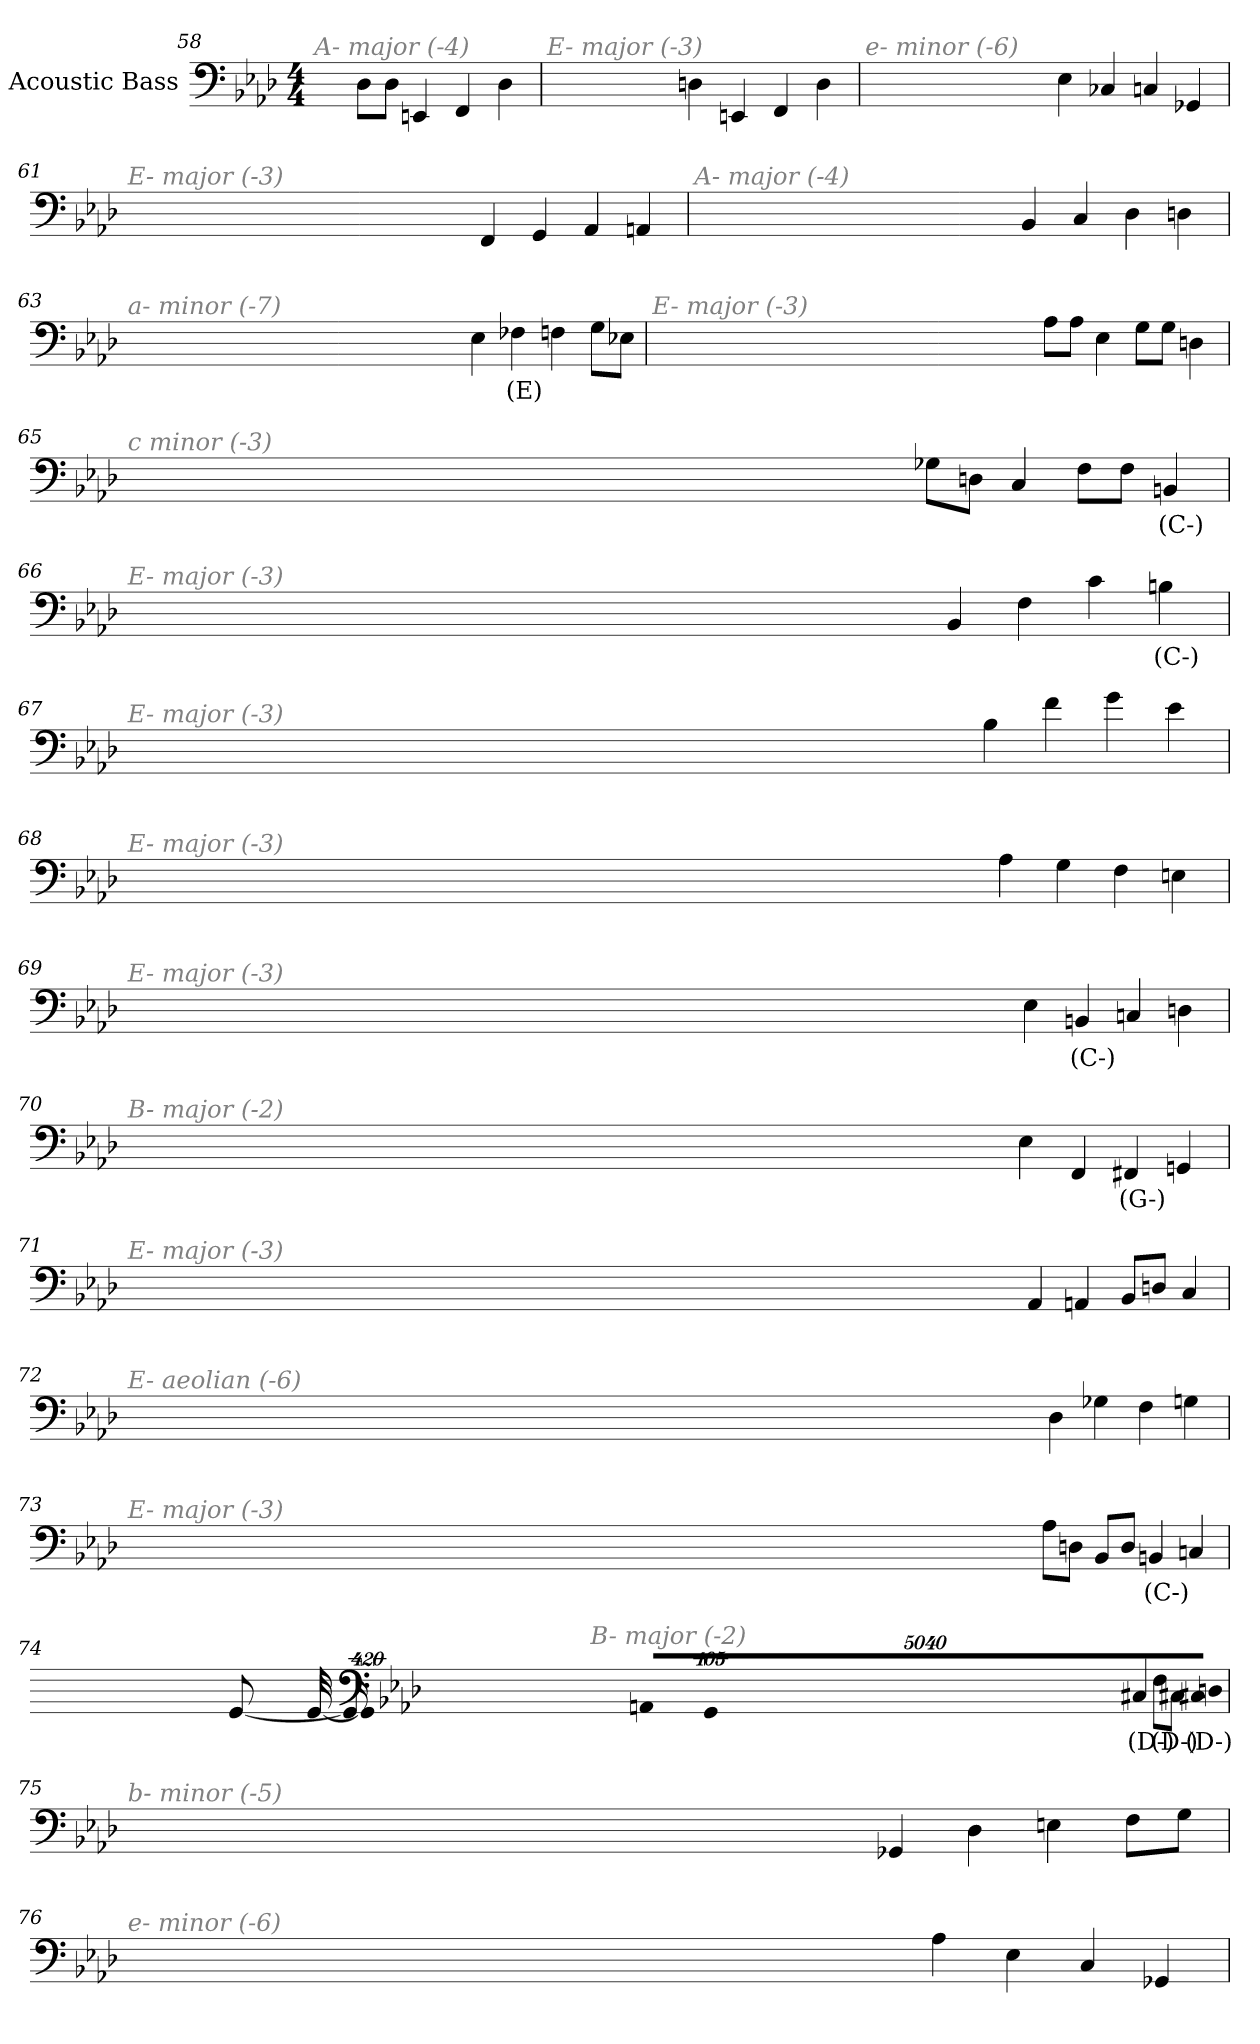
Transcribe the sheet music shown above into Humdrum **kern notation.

**kern	**text
*part1	*part1
*staff1	*staff1
*I"Acoustic Bass	*
*clefF4	*
*ITrd7c12	*
*k[b-e-a-d-]	*
*A-:	*
*M4/4	*
=58	=58
!LO:TX:i:color=#808080:t=A- major (-4)	!
8DD-L	.
8DD-J	.
4EEEn	.
4FFF	.
4DD-	.
=59	=59
!LO:TX:i:color=#808080:t=E- major (-3)	!
4DDn	.
4EEEn	.
4FFF	.
4DD	.
=60	=60
!LO:TX:i:color=#808080:t=e- minor (-6)	!
4EE-	.
4CC-X	.
4CCn	.
4GGG-X	.
=61	=61
!LO:TX:i:color=#808080:t=E- major (-3)	!
4FFF	.
4GGG	.
4AAA-	.
4AAAn	.
=62	=62
!LO:TX:i:color=#808080:t=A- major (-4)	!
4BBB-	.
4CC	.
4DD-	.
4DDn	.
=63	=63
!LO:TX:i:color=#808080:t=a- minor (-7)	!
4EE-	.
4FF-Xi	(E)
4FF	.
8GGL	.
8EE-XJ	.
=64	=64
!LO:TX:i:color=#808080:t=E- major (-3)	!
8AA-L	.
8AA-J	.
4EE-	.
8GGL	.
8GGJ	.
4DDn	.
=65	=65
!LO:TX:i:color=#808080:t=c minor (-3)	!
8GG-XL	.
8DDnJ	.
4CC	.
8FFL	.
8FFJ	.
4BBBni	(C-)
=66	=66
!LO:TX:i:color=#808080:t=E- major (-3)	!
4BBB-	.
4FF	.
4C	.
4BBni	(C-)
=67	=67
!LO:TX:i:color=#808080:t=E- major (-3)	!
4BB-	.
4F	.
4G	.
4E-	.
=68	=68
!LO:TX:i:color=#808080:t=E- major (-3)	!
4AA-	.
4GG	.
4FF	.
4EEn	.
=69	=69
!LO:TX:i:color=#808080:t=E- major (-3)	!
4EE-	.
4BBBni	(C-)
4CCn	.
4DDn	.
=70	=70
!LO:TX:i:color=#808080:t=B- major (-2)	!
4EE-	.
4FFF	.
4FFF#Xi	(G-)
4GGGn	.
=71	=71
!LO:TX:i:color=#808080:t=E- major (-3)	!
4AAA-	.
4AAAn	.
8BBB-L	.
8DDnJ	.
4CC	.
=72	=72
!LO:TX:i:color=#808080:t=E- aeolian (-6)	!
4DD-	.
4GG-X	.
4FF	.
4GGn	.
=73	=73
!LO:TX:i:color=#808080:t=E- major (-3)	!
8AA-L	.
8DDnJ	.
8BBB-L	.
8DDJ	.
4BBBni	(C-)
4CCn	.
=74	=74
!LO:TX:i:color=#808080:t=B- major (-2)	!
4CC#Xi	(D-)
8FFL	.
8CC#XiJ	(D-)
!LO:N:vis=8	!
40320%3347CC#XiL	(D-)
!LO:N:vis=8	!
40320%3347DDn	.
!LO:N:vis=8	!
40320%3347AAAnJ	.
!LO:N:vis=1024	!
[13440%13GGG	.
8GGG_	.
16GGG_	.
32GGG_	.
!LO:N:vis=1024%31	!
13440%407GGG]	.
=75	=75
!LO:TX:i:color=#808080:t=b- minor (-5)	!
4GGG-X	.
4DD-	.
4EEn	.
8FFL	.
8GGJ	.
=76	=76
!LO:TX:i:color=#808080:t=e- minor (-6)	!
4AA-	.
4EE-	.
4CC	.
4GGG-X	.
=	=
*-	*-
